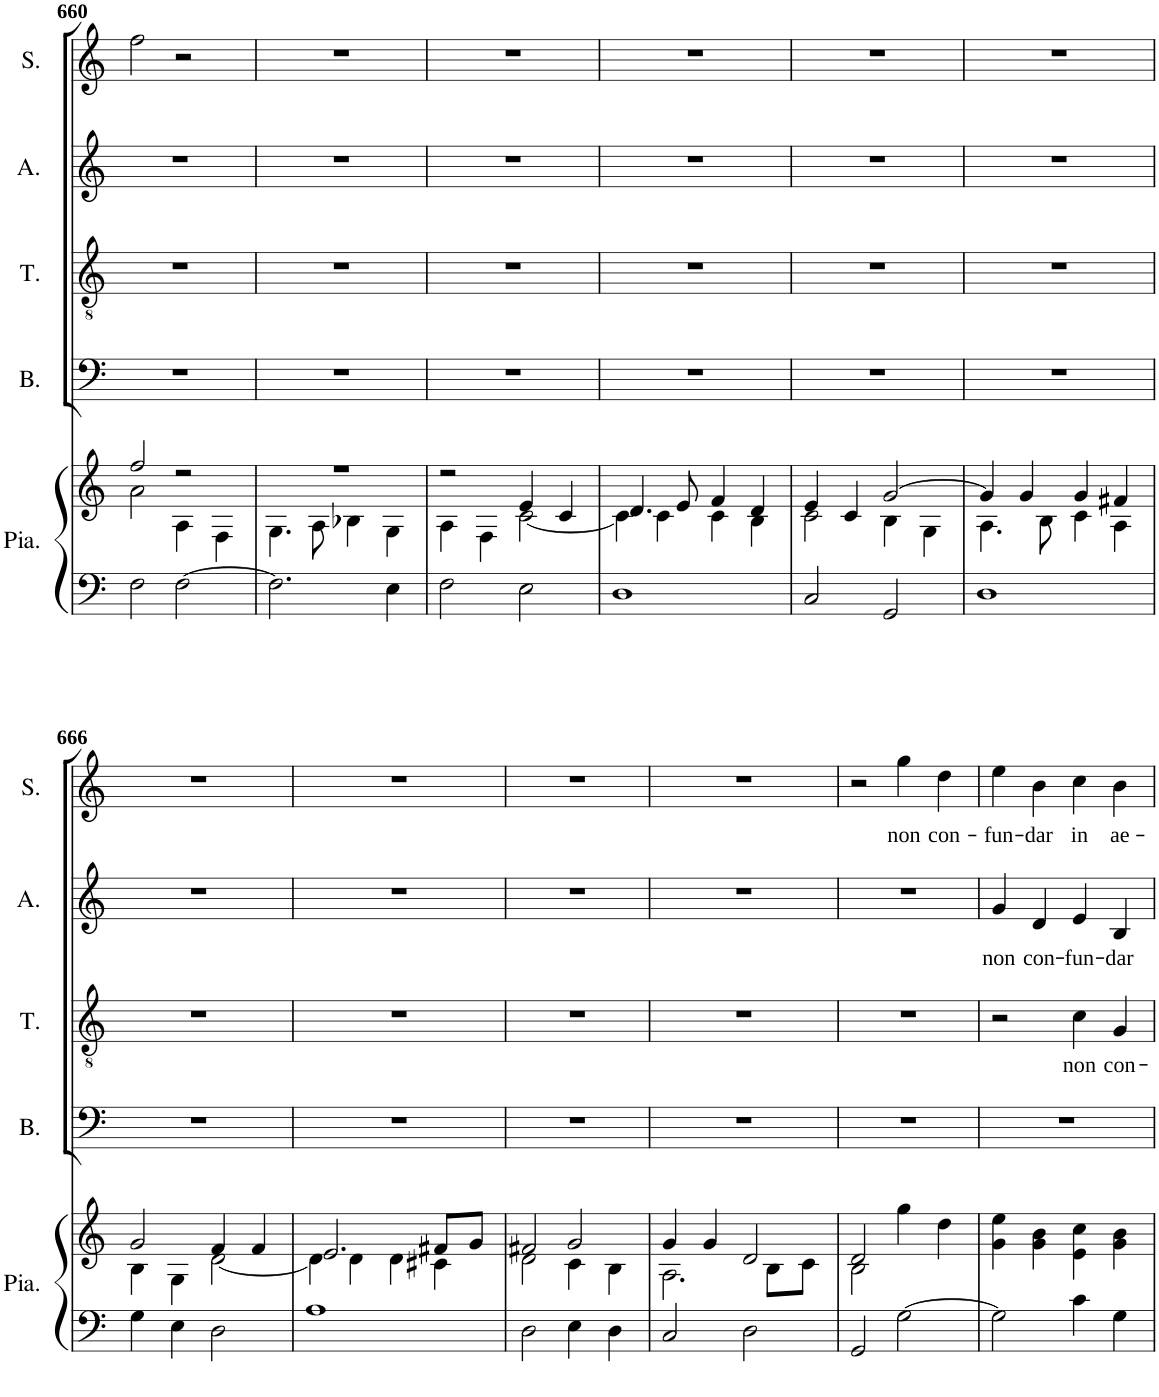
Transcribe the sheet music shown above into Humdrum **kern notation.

**kern	**kern	**kern	**kern	**text	**kern	**text	**kern	**text
*part5	*part5	*part4	*part3	*part3	*part2	*part2	*part1	*part1
*staff6	*staff5	*staff4	*staff3	*staff3	*staff2	*staff2	*staff1	*staff1
*I"Piano	*	*I"Basse	*I"Ténor	*	*I"Alto	*	*I"Soprano	*
*I'Pia.	*	*I'B.	*I'T.	*	*I'A.	*	*I'S.	*
!!LO:PB:g=z
*clefF4	*clefG2	*clefF4	*clefGv2	*	*clefG2	*	*clefG2	*
*k[]	*k[]	*k[]	*k[]	*	*k[]	*	*k[]	*
*M2/2	*M2/2	*M2/2	*M2/2	*	*M2/2	*	*M2/2	*
=660	=660	=660	=660	=660	=660	=660	=660	=660
*	*^	*	*	*	*	*	*	*
2F\	2ff/	2a\	1r	1r	.	1r	.	2ff\	.
[2F\	2r	4A\	.	.	.	.	.	2r	.
.	.	4F\	.	.	.	.	.	.	.
=661	=661	=661	=661	=661	=661	=661	=661	=661	=661
2.F\]	1r	4.G\	1r	1r	.	1r	.	1r	.
.	.	8A\	.	.	.	.	.	.	.
.	.	4B-X\	.	.	.	.	.	.	.
4E\	.	4G\	.	.	.	.	.	.	.
=662	=662	=662	=662	=662	=662	=662	=662	=662	=662
2F\	2r	4A\	1r	1r	.	1r	.	1r	.
.	.	4F\	.	.	.	.	.	.	.
2E\	4e/	[2c\	.	.	.	.	.	.	.
.	4c/	.	.	.	.	.	.	.	.
=663	=663	=663	=663	=663	=663	=663	=663	=663	=663
1D	4.d/	4c\]	1r	1r	.	1r	.	1r	.
.	.	4c\	.	.	.	.	.	.	.
.	8e/	.	.	.	.	.	.	.	.
.	4f/	4c\	.	.	.	.	.	.	.
.	4d/	4B\	.	.	.	.	.	.	.
=664	=664	=664	=664	=664	=664	=664	=664	=664	=664
2C/	4e/	2c\	1r	1r	.	1r	.	1r	.
.	4c/	.	.	.	.	.	.	.	.
2GG/	[2g/	4B\	.	.	.	.	.	.	.
.	.	4G\	.	.	.	.	.	.	.
=665	=665	=665	=665	=665	=665	=665	=665	=665	=665
1D	4g/]	4.A\	1r	1r	.	1r	.	1r	.
.	4g/	.	.	.	.	.	.	.	.
.	.	8B\	.	.	.	.	.	.	.
.	4g/	4c\	.	.	.	.	.	.	.
.	4f#X/	4A\	.	.	.	.	.	.	.
!!LO:LB:g=z
=666	=666	=666	=666	=666	=666	=666	=666	=666	=666
4G\	2g/	4B\	1r	1r	.	1r	.	1r	.
4E\	.	4G\	.	.	.	.	.	.	.
2D\	4f/	[2d\	.	.	.	.	.	.	.
.	4f/	.	.	.	.	.	.	.	.
=667	=667	=667	=667	=667	=667	=667	=667	=667	=667
1A	2.e/	4d\]	1r	1r	.	1r	.	1r	.
.	.	4d\	.	.	.	.	.	.	.
.	.	4d\	.	.	.	.	.	.	.
.	8f#X/L	4c#X\	.	.	.	.	.	.	.
.	8g/J	.	.	.	.	.	.	.	.
=668	=668	=668	=668	=668	=668	=668	=668	=668	=668
2D\	2f#X/	2d\	1r	1r	.	1r	.	1r	.
4E\	2g/	4c\	.	.	.	.	.	.	.
4D\	.	4B\	.	.	.	.	.	.	.
=669	=669	=669	=669	=669	=669	=669	=669	=669	=669
2C/	4g/	2.A\	1r	1r	.	1r	.	1r	.
.	4g/	.	.	.	.	.	.	.	.
2D\	2d/	.	.	.	.	.	.	.	.
.	.	8B\L	.	.	.	.	.	.	.
.	.	8c\J	.	.	.	.	.	.	.
=670	=670	=670	=670	=670	=670	=670	=670	=670	=670
2GG/	2d/	2B\	1r	1r	.	1r	.	2r	.
!	!	!	!	!	!	!	!	!	!LO:LY:b
[2G\	4gg\	2ryy	.	.	.	.	.	4gg\	non
!	!	!	!	!	!	!	!	!	!LO:LY:b
.	4dd\	.	.	.	.	.	.	4dd\	con-
*	*v	*v	*	*	*	*	*	*	*
=671	=671	=671	=671	=671	=671	=671	=671	=671
!	!	!	!	!	!	!LO:LY:b	!	!LO:LY:b
2G\]	4g\ 4ee\	1r	2r	.	4g/	non	4ee\	fun-
!	!	!	!	!	!	!LO:LY:b	!	!LO:LY:b
.	4g\ 4b\	.	.	.	4d/	con-	4b\	dar
!	!	!	!	!LO:LY:b	!	!LO:LY:b	!	!LO:LY:b
4c\	4e\ 4cc\	.	4c\	non	4e/	fun-	4cc\	in
!	!	!	!	!LO:LY:b	!	!LO:LY:b	!	!LO:LY:b
4G\	4g\ 4b\	.	4G/	con-	4B/	dar	4b\	ae-
=	=	=	=	=	=	=	=	=
*-	*-	*-	*-	*-	*-	*-	*-	*-
